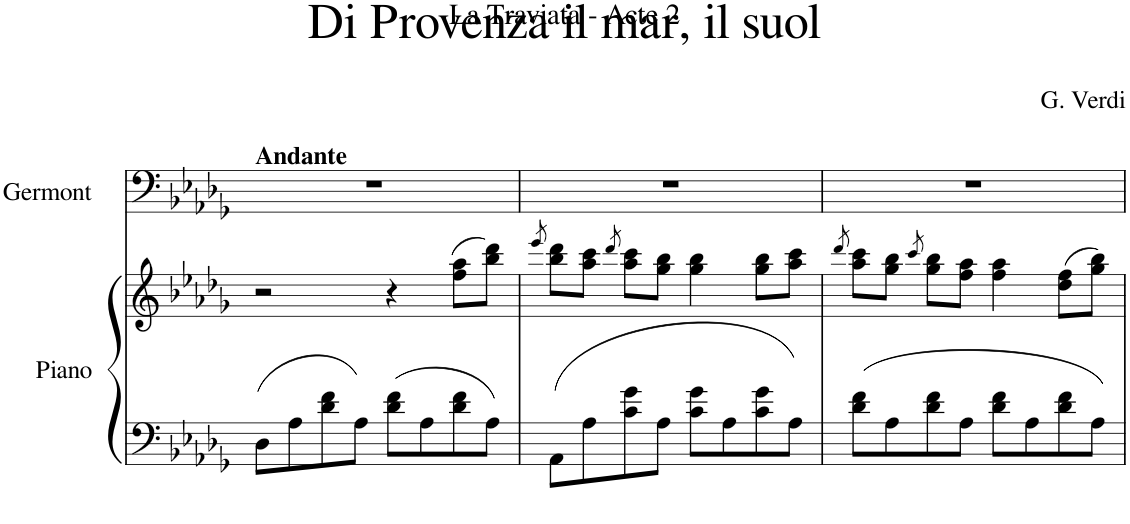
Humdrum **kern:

**kern	**kern	**kern
*part2	*part2	*part1
*staff3	*staff2	*staff1
*I"Piano	*	*I"Germont
*I'Pno.	*	*I'Ge.
*clefF4	*clefG2	*clefF4
*k[b-e-a-d-g-]	*k[b-e-a-d-g-]	*k[b-e-a-d-g-]
=1	=1	=1
!	!	!LO:TX:a:B:t=Andante
8D-\L	2r	1r
8A-\	.	.
8d-\ 8f\	.	.
8A-\J	.	.
8d-\ 8f\L	4r	.
8A-\	.	.
8d-\ 8f\	(8ff\ 8aa-\L	.
8A-\J	8bb-\ 8ddd-\J)	.
=2	=2	=2
.	8qeee-/	.
8AA-\L	8bb-\ 8ddd-\L	1r
8A-\	8aa-\ 8ccc\J	.
.	8qddd-/	.
8c\ 8g-\	8aa-\ 8ccc\L	.
8A-\J	8gg-\ 8bb-\J	.
8c\ 8g-\L	4gg-\ 4bb-\	.
8A-\	.	.
8c\ 8g-\	8gg-\ 8bb-\L	.
8A-\J	8aa-\ 8ccc\J	.
=3	=3	=3
.	8qddd-/	.
8d-\ 8f\L	8aa-\ 8ccc\L	1r
8A-\	8gg-\ 8bb-\J	.
.	8qccc/	.
8d-\ 8f\	8gg-\ 8bb-\L	.
8A-\J	8ff\ 8aa-\J	.
8d-\ 8f\L	4ff\ 4aa-\	.
8A-\	.	.
8d-\ 8f\	(8dd-\ 8ff\L	.
8A-\J	8gg-\ 8bb-\J)	.
=	=	=
*-	*-	*-
